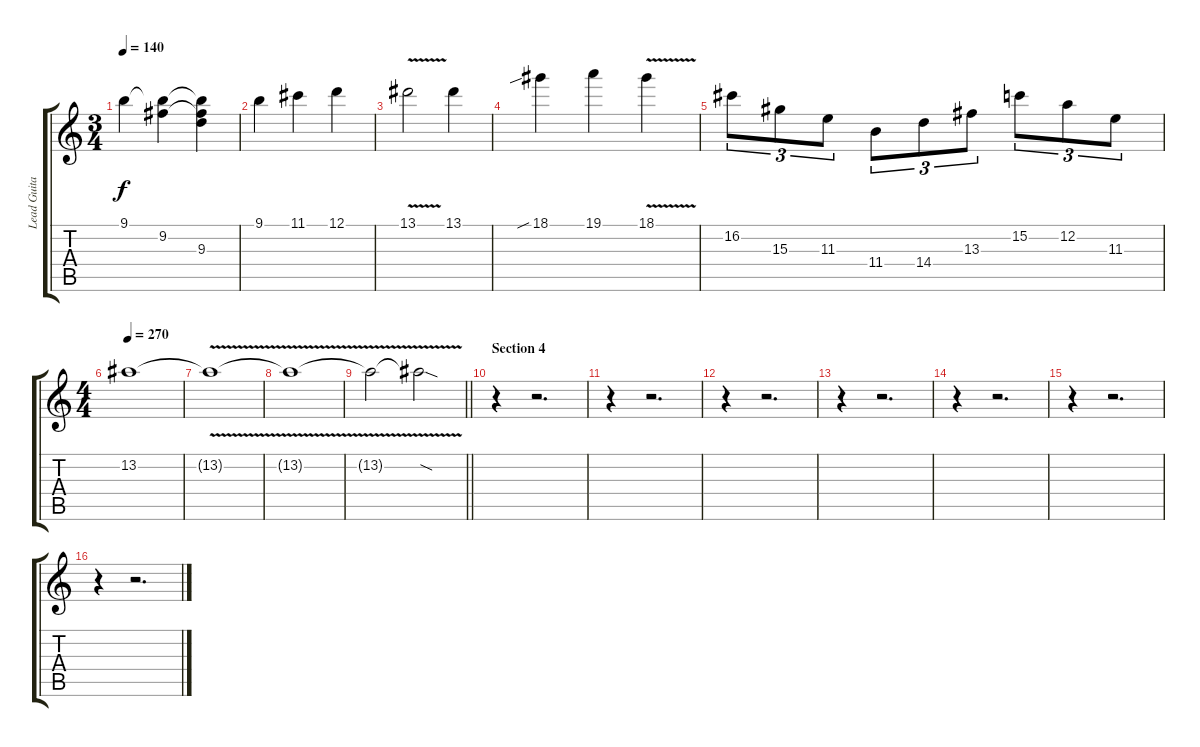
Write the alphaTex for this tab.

\track ("Lead Guitar" "Lead Guita") {instrument distortionguitar}
\staff {score tabs}
\tuning (D4 A3 F3 C3 G2 D2) {hide}
\ts (3 4)
\tempo 140
\clef g2
\ks c
9.1.4{dy f} (9.1{t} 9.2).4 (9.1{t} 9.2{t} 9.3).4 |
9.1.4 11.1.4 12.1.4 |
13.1{v}.2 13.1.4 |
18.1{sib}.4 19.1.4 18.1{v}.4 |
16.2.8{tu (3 2)} 15.3.8{tu (3 2)} 11.3.8{tu (3 2)} 11.4.8{tu (3 2)} 14.4.8{tu (3 2)} 13.3.8{tu (3 2)} 15.2.8{tu (3 2)} 12.2.8{tu (3 2)} 11.3.8{tu (3 2)} |
\ts (4 4)
\tempo 270
13.2.1 |
13.2{v t}.1 |
13.2{v t}.1 |
\barLineRight lightlight
13.2{v t}.2 13.2{v sod t}.2 |
\section ("" "Section 4")
r.4 r.2{d} |
r.4 r.2{d} |
r.4 r.2{d} |
r.4 r.2{d} |
r.4 r.2{d} |
r.4 r.2{d} |
r.4 r.2{d}
